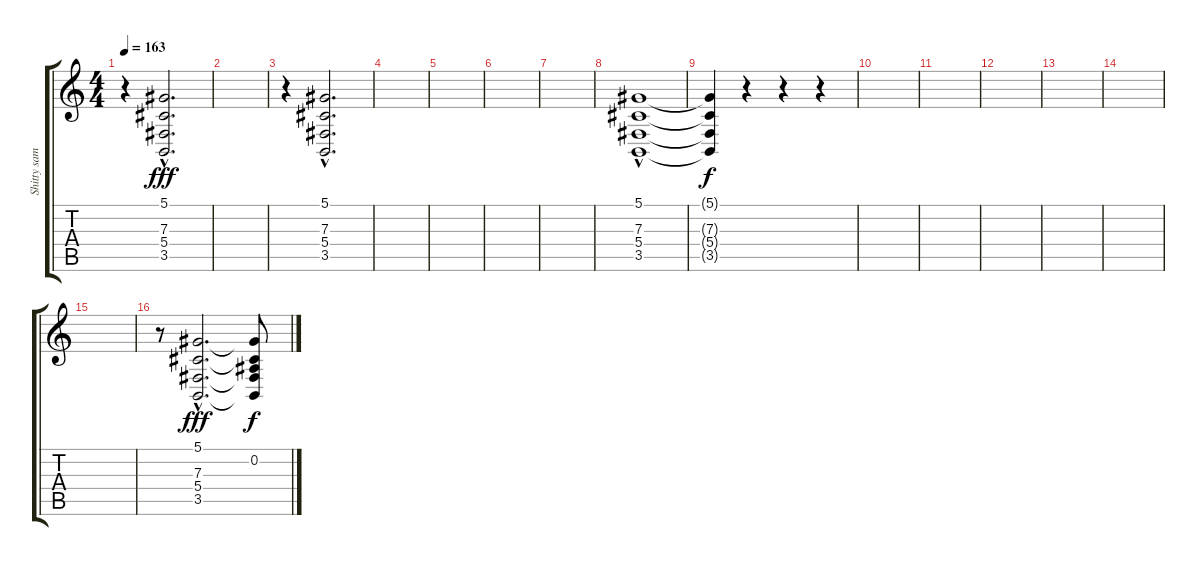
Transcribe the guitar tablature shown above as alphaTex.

\track ("Shitty samples made by skrillez" "Shitty sam") {instrument reversecymbal}
\staff {score tabs}
\tuning (Eb4 Bb3 Gb3 Db3 Ab2 Db2) {hide}
\ts (4 4)
\tempo 163
\clef g2
\ks c
r.4{dy fff} (5.1{hac} 7.3{hac} 5.4{hac} 3.5{hac}).2{d} |
|
r.4 (5.1{hac} 7.3{hac} 5.4{hac} 3.5{hac}).2{d} |
|
|
|
|
(5.1{hac} 7.3{hac} 5.4{hac} 3.5{hac}).1 |
(5.1{t} 7.3{t} 5.4{t} 3.5{t}).4{dy f} r.4 r.4 r.4 |
|
|
|
|
|
|
r.8 (5.1{hac} 7.3{hac} 5.4{hac} 3.5{hac}).2{d dy fff} (5.1{t} 0.2 7.3{t} 5.4{t} 3.5{t}).8{dy f}
